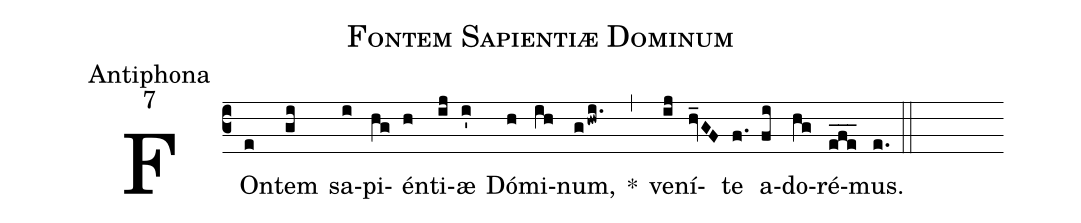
name:Fontem Sapientiæ Dominum;
office-part:Antiphona;
mode:7;
%%
(c3)FOn(e)tem(gi) sa(i)pi(hg)én(h)ti(ij)æ(i') Dó(h)mi(ih)num,(ghwi.) *(,) ve(ij)ní(hv_GF)te(f.) a(fi)do(hg)ré(efe___)mus.(e.) (::)
